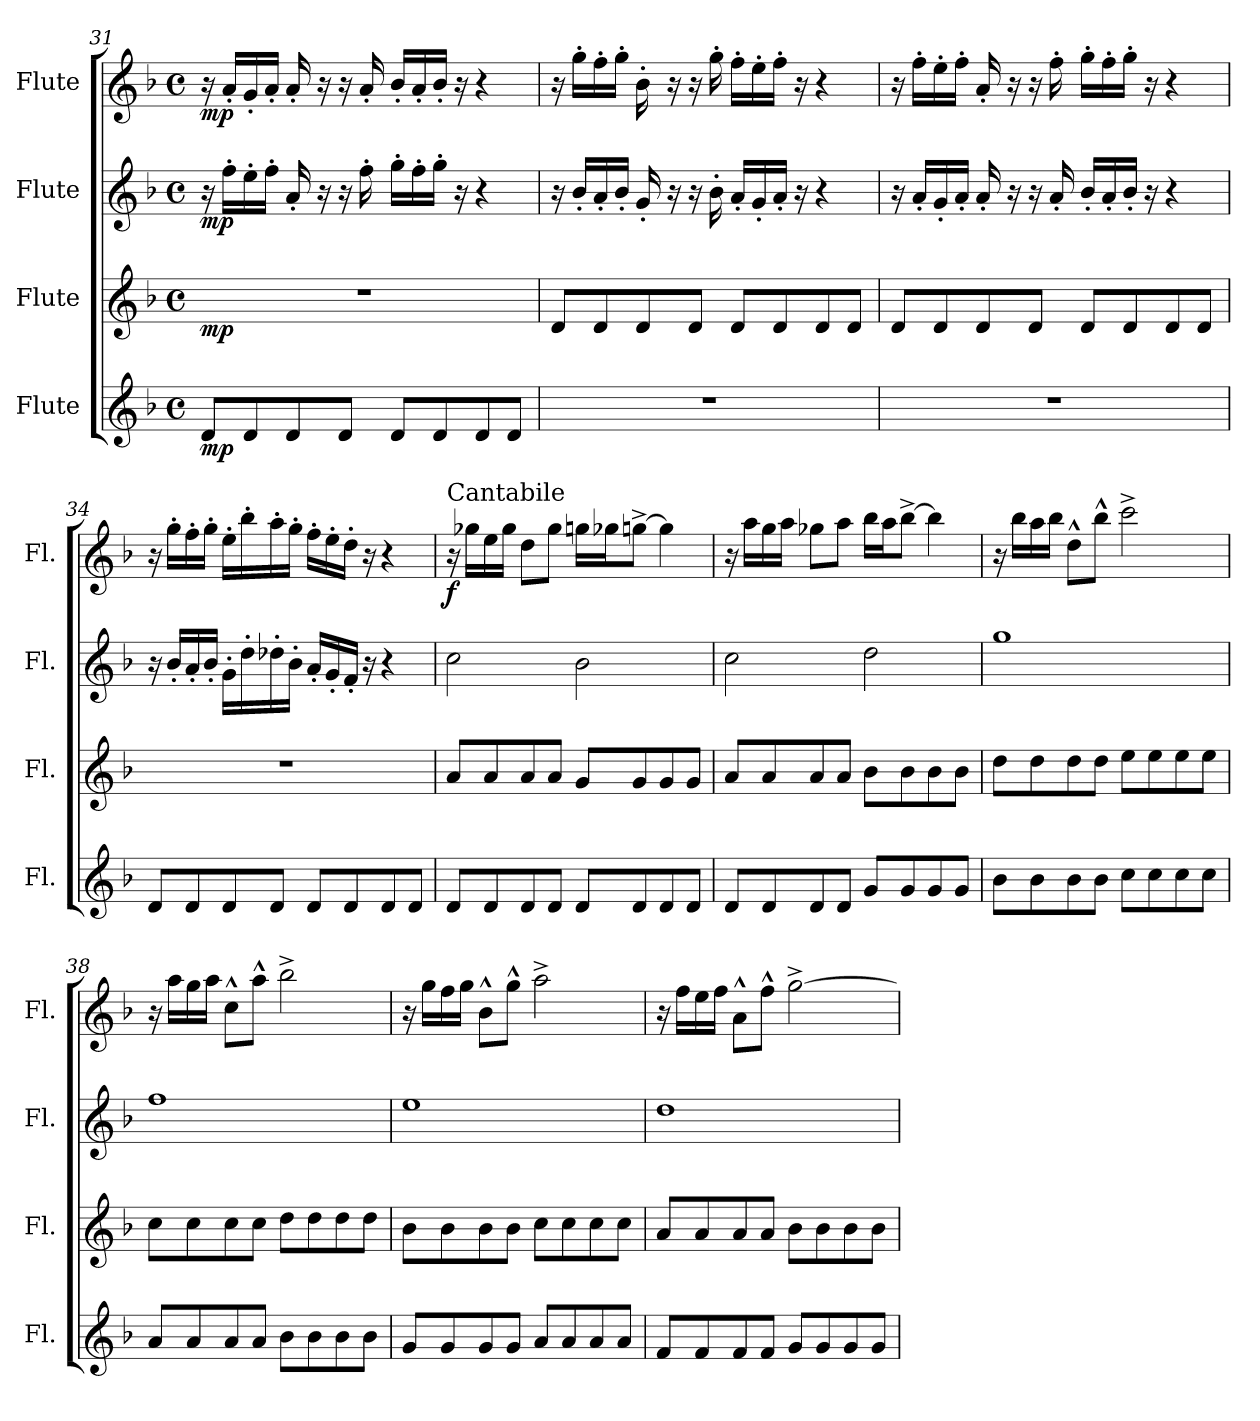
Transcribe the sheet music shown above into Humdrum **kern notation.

**kern	**dynam	**kern	**dynam	**kern	**dynam	**kern	**dynam
*part4	*part4	*part3	*part3	*part2	*part2	*part1	*part1
*staff4	*staff4	*staff3	*staff3	*staff2	*staff2	*staff1	*staff1
*I"Flute	*	*I"Flute	*	*I"Flute	*	*I"Flute	*
*I'Fl.	*	*I'Fl.	*	*I'Fl.	*	*I'Fl.	*
!!LO:PB:g=z
*clefG2	*	*clefG2	*	*clefG2	*	*clefG2	*
*k[b-]	*	*k[b-]	*	*k[b-]	*	*k[b-]	*
*M4/4	*	*M4/4	*	*M4/4	*	*M4/4	*
*met(c)	*	*met(c)	*	*met(c)	*	*met(c)	*
=31	=31	=31	=31	=31	=31	=31	=31
!	!LO:DY:b	!	!LO:DY:b	!	!LO:DY:b	!	!LO:DY:b
8d/L	mp	1r	mp	16r	mp	16r	mp
.	.	.	.	16ff'\LL	.	16a'/LL	.
8d/	.	.	.	16ee'\	.	16g'/	.
.	.	.	.	16ff'\JJ	.	16a'/JJ	.
8d/	.	.	.	16a'/	.	16a'/	.
.	.	.	.	16r	.	16r	.
8d/J	.	.	.	16r	.	16r	.
.	.	.	.	16ff'\	.	16a'/	.
8d/L	.	.	.	16gg'\LL	.	16b-'/LL	.
.	.	.	.	16ff'\	.	16a'/	.
8d/	.	.	.	16gg'\JJ	.	16b-'/JJ	.
.	.	.	.	16r	.	16r	.
8d/	.	.	.	4r	.	4r	.
8d/J	.	.	.	.	.	.	.
=32	=32	=32	=32	=32	=32	=32	=32
1r	.	8d/L	.	16r	.	16r	.
.	.	.	.	16b-'/LL	.	16gg'\LL	.
.	.	8d/	.	16a'/	.	16ff'\	.
.	.	.	.	16b-'/JJ	.	16gg'\JJ	.
.	.	8d/	.	16g'/	.	16b-'\	.
.	.	.	.	16r	.	16r	.
.	.	8d/J	.	16r	.	16r	.
.	.	.	.	16b-'\	.	16gg'\	.
.	.	8d/L	.	16a'/LL	.	16ff'\LL	.
.	.	.	.	16g'/	.	16ee'\	.
.	.	8d/	.	16a'/JJ	.	16ff'\JJ	.
.	.	.	.	16r	.	16r	.
.	.	8d/	.	4r	.	4r	.
.	.	8d/J	.	.	.	.	.
=33	=33	=33	=33	=33	=33	=33	=33
1r	.	8d/L	.	16r	.	16r	.
.	.	.	.	16a'/LL	.	16ff'\LL	.
.	.	8d/	.	16g'/	.	16ee'\	.
.	.	.	.	16a'/JJ	.	16ff'\JJ	.
.	.	8d/	.	16a'/	.	16a'/	.
.	.	.	.	16r	.	16r	.
.	.	8d/J	.	16r	.	16r	.
.	.	.	.	16a'/	.	16ff'\	.
.	.	8d/L	.	16b-'/LL	.	16gg'\LL	.
.	.	.	.	16a'/	.	16ff'\	.
.	.	8d/	.	16b-'/JJ	.	16gg'\JJ	.
.	.	.	.	16r	.	16r	.
.	.	8d/	.	4r	.	4r	.
.	.	8d/J	.	.	.	.	.
!!LO:LB:g=z
=34	=34	=34	=34	=34	=34	=34	=34
8d/L	.	1r	.	16r	.	16r	.
.	.	.	.	16b-'/LL	.	16gg'\LL	.
8d/	.	.	.	16a'/	.	16ff'\	.
.	.	.	.	16b-'/JJ	.	16gg'\JJ	.
8d/	.	.	.	16g'\LL	.	16ee'\LL	.
.	.	.	.	16dd'\	.	16bb-'\	.
8d/J	.	.	.	16dd-X'\	.	16aa'\	.
.	.	.	.	16b-'\JJ	.	16gg'\JJ	.
8d/L	.	.	.	16a'/LL	.	16ff'\LL	.
.	.	.	.	16g'/	.	16ee'\	.
8d/	.	.	.	16f'/JJ	.	16dd'\JJ	.
.	.	.	.	16r	.	16r	.
8d/	.	.	.	4r	.	4r	.
8d/J	.	.	.	.	.	.	.
=35	=35	=35	=35	=35	=35	=35	=35
!	!	!	!	!	!	!LO:TX:a:t=Cantabile	!
!	!	!	!	!	!	!	!LO:DY:b
8d/L	.	8a/L	.	2cc\	.	16r	f
.	.	.	.	.	.	16gg-X\LL	.
8d/	.	8a/	.	.	.	16ee\	.
.	.	.	.	.	.	16gg-\JJ	.
8d/	.	8a/	.	.	.	8dd\L	.
8d/J	.	8a/J	.	.	.	8gg-\J	.
8d/L	.	8g/L	.	2b-\	.	16ggn\LL	.
.	.	.	.	.	.	16gg-X\J	.
8d/	.	8g/	.	.	.	[8ggn^\J	.
8d/	.	8g/	.	.	.	4gg\]	.
8d/J	.	8g/J	.	.	.	.	.
=36	=36	=36	=36	=36	=36	=36	=36
8d/L	.	8a/L	.	2cc\	.	16r	.
.	.	.	.	.	.	16aa\LL	.
8d/	.	8a/	.	.	.	16gg\	.
.	.	.	.	.	.	16aa\JJ	.
8d/	.	8a/	.	.	.	8gg-X\L	.
8d/J	.	8a/J	.	.	.	8aa\J	.
8g/L	.	8b-\L	.	2dd\	.	16bb-\LL	.
.	.	.	.	.	.	16aa\J	.
8g/	.	8b-\	.	.	.	[8bb-^\J	.
8g/	.	8b-\	.	.	.	4bb-\]	.
8g/J	.	8b-\J	.	.	.	.	.
!!LO:LB:g=z
=37	=37	=37	=37	=37	=37	=37	=37
8b-\L	.	8dd\L	.	1gg	.	16r	.
.	.	.	.	.	.	16bb-\LL	.
8b-\	.	8dd\	.	.	.	16aa\	.
.	.	.	.	.	.	16bb-\JJ	.
8b-\	.	8dd\	.	.	.	8dd^^\L	.
8b-\J	.	8dd\J	.	.	.	8bb-^^\J	.
8cc\L	.	8ee\L	.	.	.	2ccc^\	.
8cc\	.	8ee\	.	.	.	.	.
8cc\	.	8ee\	.	.	.	.	.
8cc\J	.	8ee\J	.	.	.	.	.
=38	=38	=38	=38	=38	=38	=38	=38
8a/L	.	8cc\L	.	1ff	.	16r	.
.	.	.	.	.	.	16aa\LL	.
8a/	.	8cc\	.	.	.	16gg\	.
.	.	.	.	.	.	16aa\JJ	.
8a/	.	8cc\	.	.	.	8cc^^\L	.
8a/J	.	8cc\J	.	.	.	8aa^^\J	.
8b-\L	.	8dd\L	.	.	.	2bb-^\	.
8b-\	.	8dd\	.	.	.	.	.
8b-\	.	8dd\	.	.	.	.	.
8b-\J	.	8dd\J	.	.	.	.	.
=39	=39	=39	=39	=39	=39	=39	=39
8g/L	.	8b-\L	.	1ee	.	16r	.
.	.	.	.	.	.	16gg\LL	.
8g/	.	8b-\	.	.	.	16ff\	.
.	.	.	.	.	.	16gg\JJ	.
8g/	.	8b-\	.	.	.	8b-^^\L	.
8g/J	.	8b-\J	.	.	.	8gg^^\J	.
8a/L	.	8cc\L	.	.	.	2aa^\	.
8a/	.	8cc\	.	.	.	.	.
8a/	.	8cc\	.	.	.	.	.
8a/J	.	8cc\J	.	.	.	.	.
=40	=40	=40	=40	=40	=40	=40	=40
8f/L	.	8a/L	.	1dd	.	16r	.
.	.	.	.	.	.	16ff\LL	.
8f/	.	8a/	.	.	.	16ee\	.
.	.	.	.	.	.	16ff\JJ	.
8f/	.	8a/	.	.	.	8a^^\L	.
8f/J	.	8a/J	.	.	.	8ff^^\J	.
8g/L	.	8b-\L	.	.	.	[2gg^\	.
8g/	.	8b-\	.	.	.	.	.
8g/	.	8b-\	.	.	.	.	.
8g/J	.	8b-\J	.	.	.	.	.
=	=	=	=	=	=	=	=
*-	*-	*-	*-	*-	*-	*-	*-
